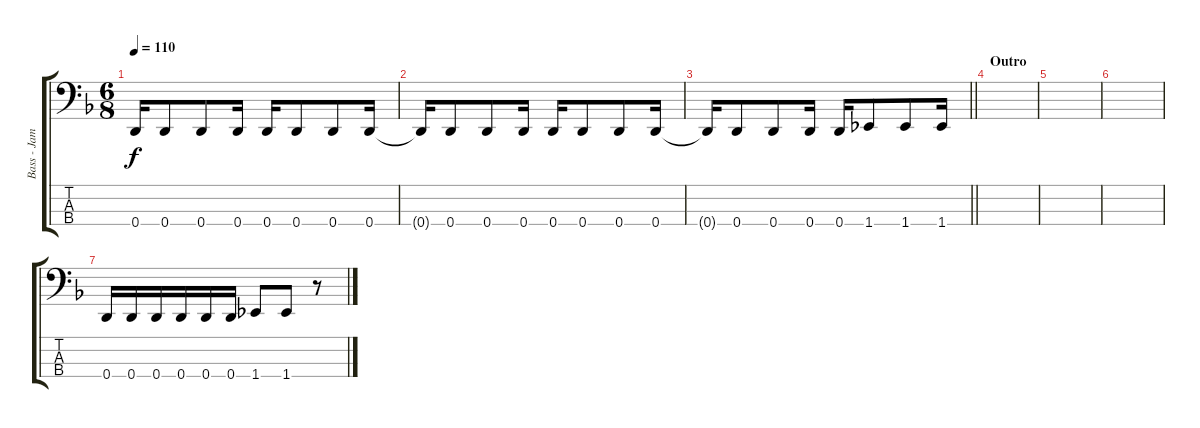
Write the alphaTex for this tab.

\track ("Bass - James Johnston" "Bass - Jam") {instrument electricbassfinger}
\staff {score tabs}
\tuning (G2 D2 A1 D1) {hide}
\ts (6 8)
\tempo 110
\clef f4
\ks dminor
0.4{t}.16{dy f} 0.4.8 0.4.8 0.4.16 0.4.16 0.4.8 0.4.8 0.4.16 |
0.4{t}.16 0.4.8 0.4.8 0.4.16 0.4.16 0.4.8 0.4.8 0.4.16 |
\barLineRight lightlight
0.4{t}.16 0.4.8 0.4.8 0.4.16 0.4.16 1.4.8 1.4.8 1.4.16 |
\section ("" "Outro")
|
|
|
0.4.16 0.4.16 0.4.16 0.4.16 0.4.16 0.4.16 1.4.8 1.4.8 r.8
